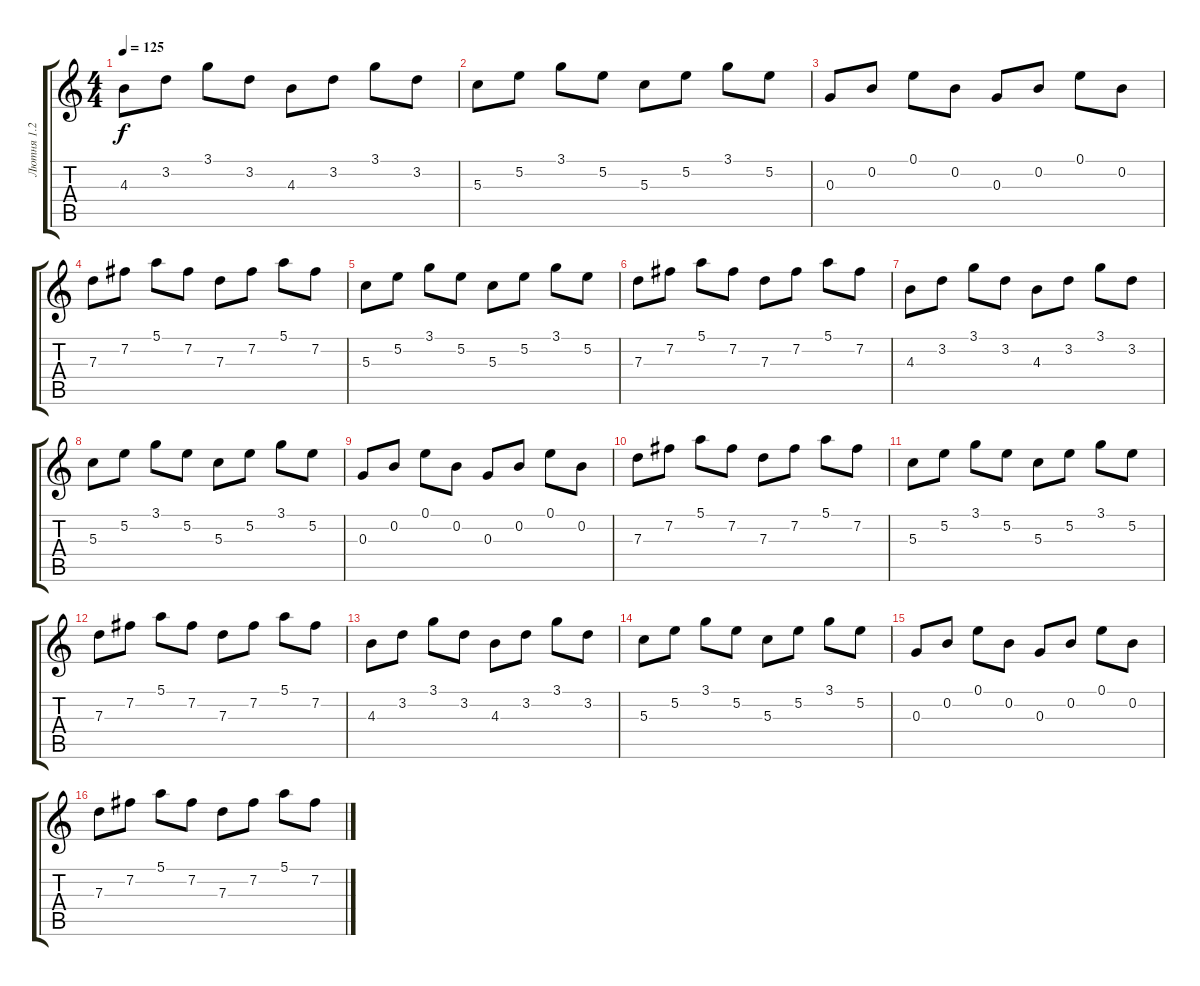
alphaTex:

\track ("Лютня 1.2 +12" "Лютня 1.2 ") {instrument acousticguitarsteel}
\staff {score tabs}
\tuning (E4 B3 G3 D3 A2 E2) {hide}
\ts (4 4)
\tempo 125
\clef g2
\ks c
4.3.8{dy f} 3.2.8 3.1.8 3.2.8 4.3.8 3.2.8 3.1.8 3.2.8 |
5.3.8 5.2.8 3.1.8 5.2.8 5.3.8 5.2.8 3.1.8 5.2.8 |
0.3.8 0.2.8 0.1.8 0.2.8 0.3.8 0.2.8 0.1.8 0.2.8 |
7.3.8 7.2.8 5.1.8 7.2.8 7.3.8 7.2.8 5.1.8 7.2.8 |
5.3.8 5.2.8 3.1.8 5.2.8 5.3.8 5.2.8 3.1.8 5.2.8 |
7.3.8 7.2.8 5.1.8 7.2.8 7.3.8 7.2.8 5.1.8 7.2.8 |
4.3.8 3.2.8 3.1.8 3.2.8 4.3.8 3.2.8 3.1.8 3.2.8 |
5.3.8 5.2.8 3.1.8 5.2.8 5.3.8 5.2.8 3.1.8 5.2.8 |
0.3.8 0.2.8 0.1.8 0.2.8 0.3.8 0.2.8 0.1.8 0.2.8 |
7.3.8 7.2.8 5.1.8 7.2.8 7.3.8 7.2.8 5.1.8 7.2.8 |
5.3.8 5.2.8 3.1.8 5.2.8 5.3.8 5.2.8 3.1.8 5.2.8 |
7.3.8 7.2.8 5.1.8 7.2.8 7.3.8 7.2.8 5.1.8 7.2.8 |
4.3.8 3.2.8 3.1.8 3.2.8 4.3.8 3.2.8 3.1.8 3.2.8 |
5.3.8 5.2.8 3.1.8 5.2.8 5.3.8 5.2.8 3.1.8 5.2.8 |
0.3.8 0.2.8 0.1.8 0.2.8 0.3.8 0.2.8 0.1.8 0.2.8 |
7.3.8 7.2.8 5.1.8 7.2.8 7.3.8 7.2.8 5.1.8 7.2.8
